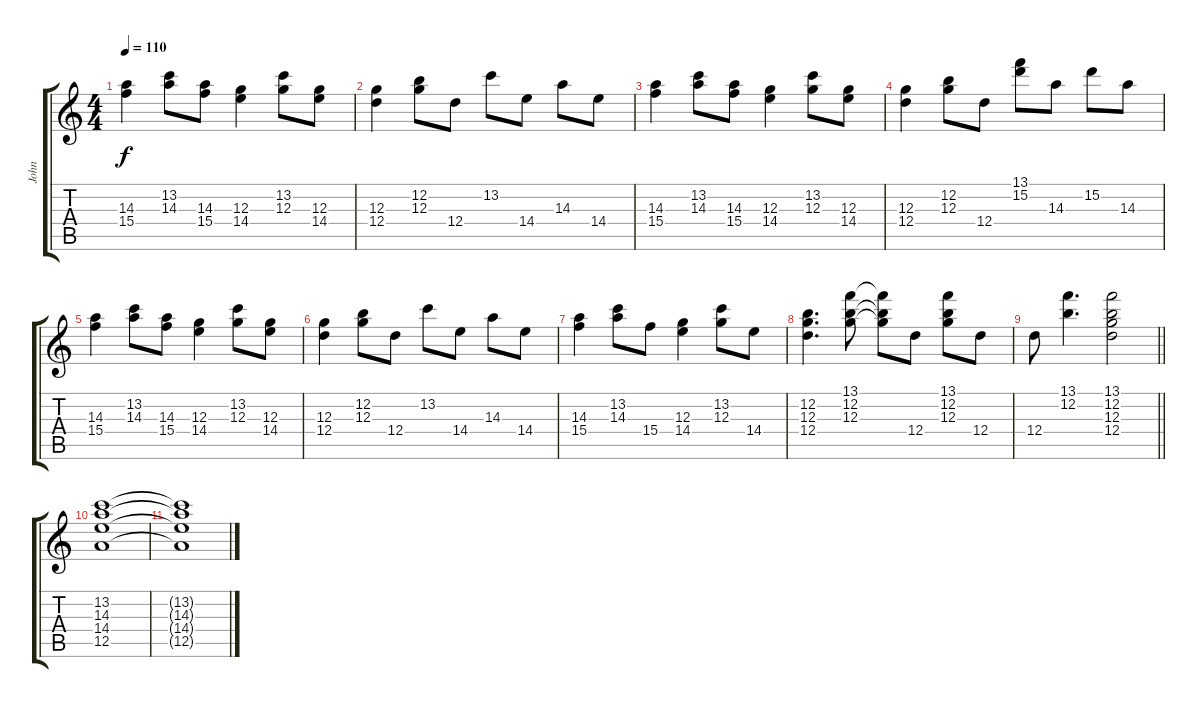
\track ("John" "John") {instrument acousticguitarsteel}
\staff {score tabs}
\tuning (E4 B3 G3 D3 A2 E2) {hide}
\ts (4 4)
\tempo 110
\clef g2
\ks c
(14.3 15.4).4{dy f} (13.2 14.3).8 (14.3 15.4).8 (12.3 14.4).4 (13.2 12.3).8 (12.3 14.4).8 |
(12.3 12.4).4 (12.2 12.3).8 12.4.8 13.2.8 14.4.8 14.3.8 14.4.8 |
(14.3 15.4).4 (13.2 14.3).8 (14.3 15.4).8 (12.3 14.4).4 (13.2 12.3).8 (12.3 14.4).8 |
(12.3 12.4).4 (12.2 12.3).8 12.4.8 (13.1 15.2).8 14.3.8 15.2.8 14.3.8 |
(14.3 15.4).4 (13.2 14.3).8 (14.3 15.4).8 (12.3 14.4).4 (13.2 12.3).8 (12.3 14.4).8 |
(12.3 12.4).4 (12.2 12.3).8 12.4.8 13.2.8 14.4.8 14.3.8 14.4.8 |
(14.3 15.4).4 (13.2 14.3).8 15.4.8 (12.3 14.4).4 (13.2 12.3).8 14.4.8 |
(12.2 12.3 12.4).4{d} (13.1 12.2 12.3).8 (13.1{t} 12.2{t} 12.3{t}).8 12.4.8 (13.1 12.2 12.3).8 12.4.8 |
\barLineRight lightlight
12.4.8 (13.1 12.2).4{d} (13.1 12.2 12.3 12.4).2 |
(13.2 14.3 14.4 12.5).1 |
(13.2{t} 14.3{t} 14.4{t} 12.5{t}).1
